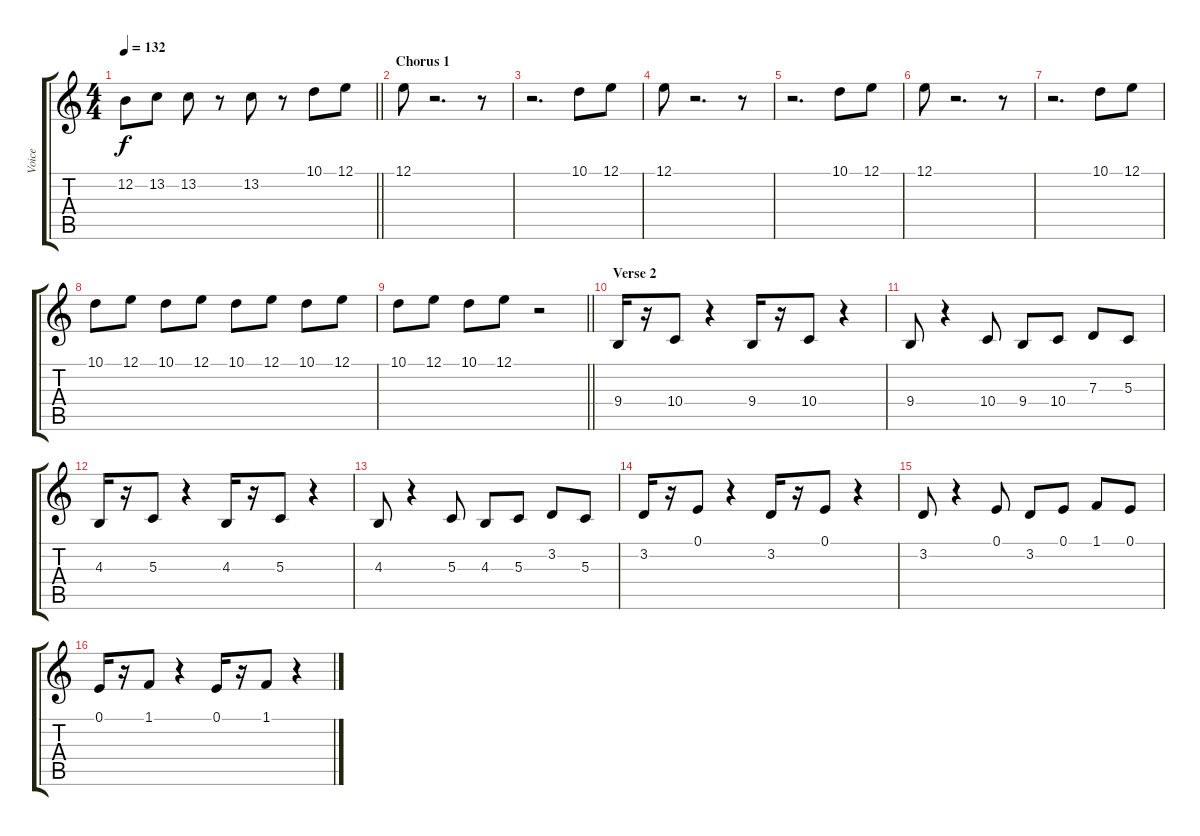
\track ("Voice" "Voice") {instrument synthvoice}
\staff {score tabs}
\tuning (E4 B3 G3 D3 A2 E2) {hide}
\ts (4 4)
\tempo 132
\clef g2
\barLineRight lightlight
\ks c
12.2.8{dy f} 13.2.8 13.2.8 r.8 13.2.8 r.8 10.1.8 12.1.8 |
\section ("" "Chorus 1")
12.1.8 r.2{d} r.8 |
r.2{d} 10.1.8 12.1.8 |
12.1.8 r.2{d} r.8 |
r.2{d} 10.1.8 12.1.8 |
12.1.8 r.2{d} r.8 |
r.2{d} 10.1.8 12.1.8 |
10.1.8 12.1.8 10.1.8 12.1.8 10.1.8 12.1.8 10.1.8 12.1.8 |
\barLineRight lightlight
10.1.8 12.1.8 10.1.8 12.1.8 r.2 |
\section ("" "Verse 2")
9.4.16 r.16 10.4.8 r.4 9.4.16 r.16 10.4.8 r.4 |
9.4.8 r.4 10.4.8 9.4.8 10.4.8 7.3.8 5.3.8 |
4.3.16 r.16 5.3.8 r.4 4.3.16 r.16 5.3.8 r.4 |
4.3.8 r.4 5.3.8 4.3.8 5.3.8 3.2.8 5.3.8 |
3.2.16 r.16 0.1.8 r.4 3.2.16 r.16 0.1.8 r.4 |
3.2.8 r.4 0.1.8 3.2.8 0.1.8 1.1.8 0.1.8 |
0.1.16 r.16 1.1.8 r.4 0.1.16 r.16 1.1.8 r.4
